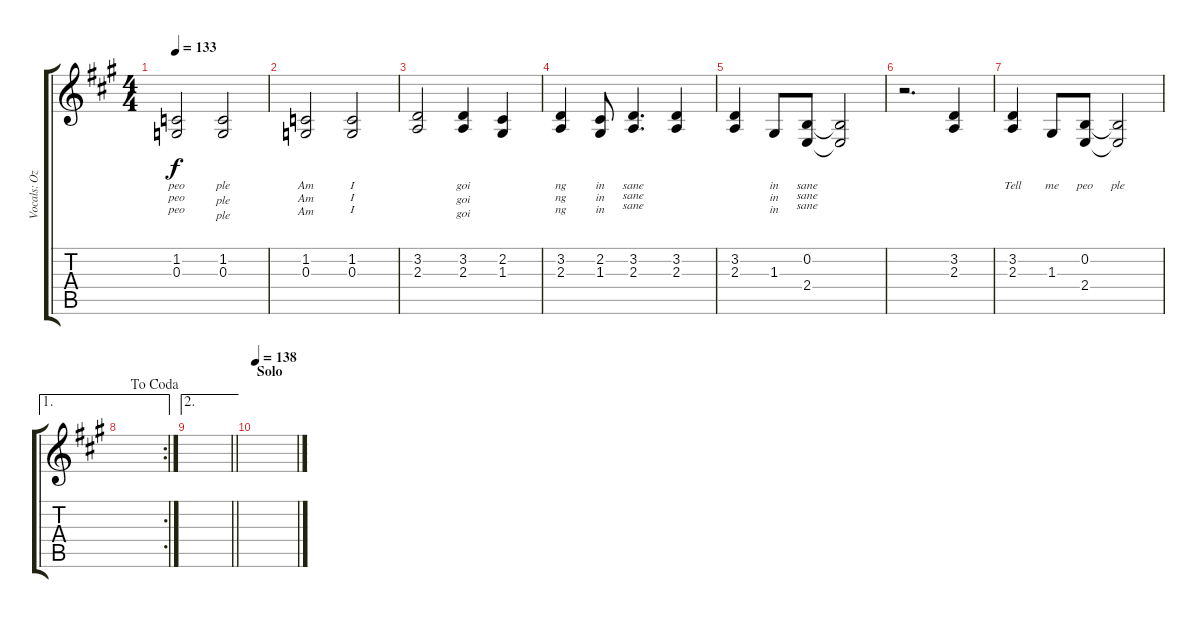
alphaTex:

\track ("Vocals: Ozzy" "Vocals: Oz") {instrument lead2sawtooth}
\staff {score tabs}
\tuning (E4 B3 G3 D3 A2 E2) {hide}
\ts (4 4)
\tempo 133
\clef g2
\ks a
(1.2 0.3).2{lyrics (0 "peo") lyrics (1 "peo") lyrics (2 "peo") lyrics (3 "") lyrics (4 "") dy f} (1.2 0.3).2{lyrics (0 "ple") lyrics (1 "ple") lyrics (2 "ple") lyrics (3 "") lyrics (4 "")} |
(1.2 0.3).2{lyrics (0 "Am") lyrics (1 "Am") lyrics (2 "Am") lyrics (3 "") lyrics (4 "")} (1.2 0.3).2{lyrics (0 "I") lyrics (1 "I") lyrics (2 "I") lyrics (3 "") lyrics (4 "")} |
(3.2 2.3).2{lyrics (0 "") lyrics (1 "") lyrics (2 "") lyrics (3 "") lyrics (4 "")} (3.2 2.3).4{lyrics (0 "goi") lyrics (1 "goi") lyrics (2 "goi") lyrics (3 "") lyrics (4 "")} (2.2 1.3).4{lyrics (0 "") lyrics (1 "") lyrics (2 "") lyrics (3 "") lyrics (4 "")} |
(3.2 2.3).4{lyrics (0 "ng") lyrics (1 "ng") lyrics (2 "ng") lyrics (3 "") lyrics (4 "")} (2.2 1.3).8{lyrics (0 "in") lyrics (1 "in") lyrics (2 "in") lyrics (3 "") lyrics (4 "")} (3.2 2.3).4{d lyrics (0 "sane") lyrics (1 "sane") lyrics (2 "sane") lyrics (3 "") lyrics (4 "")} (3.2 2.3).4{lyrics (0 "") lyrics (1 "") lyrics (2 "") lyrics (3 "") lyrics (4 "")} |
(3.2 2.3).4{lyrics (0 "") lyrics (1 "") lyrics (2 "") lyrics (3 "") lyrics (4 "")} 1.3.8{lyrics (0 "in") lyrics (1 "in") lyrics (2 "in") lyrics (3 "") lyrics (4 "")} (0.2 2.4).8{lyrics (0 "sane") lyrics (1 "sane") lyrics (2 "sane") lyrics (3 "") lyrics (4 "")} (0.2{t} 2.4{t}).2{lyrics (0 "") lyrics (1 "") lyrics (2 "") lyrics (3 "") lyrics (4 "")} |
r.2{d} (3.2 2.3).4{lyrics (0 "") lyrics (1 "") lyrics (2 "") lyrics (3 "") lyrics (4 "")} |
(3.2 2.3).4{lyrics (0 "Tell") lyrics (1 "") lyrics (2 "") lyrics (3 "") lyrics (4 "")} 1.3.8{lyrics (0 "me") lyrics (1 "") lyrics (2 "") lyrics (3 "") lyrics (4 "")} (0.2 2.4).8{lyrics (0 "peo") lyrics (1 "") lyrics (2 "") lyrics (3 "") lyrics (4 "")} (0.2{t} 2.4{t}).2{lyrics (0 "ple") lyrics (1 "") lyrics (2 "") lyrics (3 "") lyrics (4 "")} |
\ae 1
\rc 2
\jump dacoda
|
\ae 2
\barLineRight lightlight
|
\section ("" "Solo")
\tempo 138
